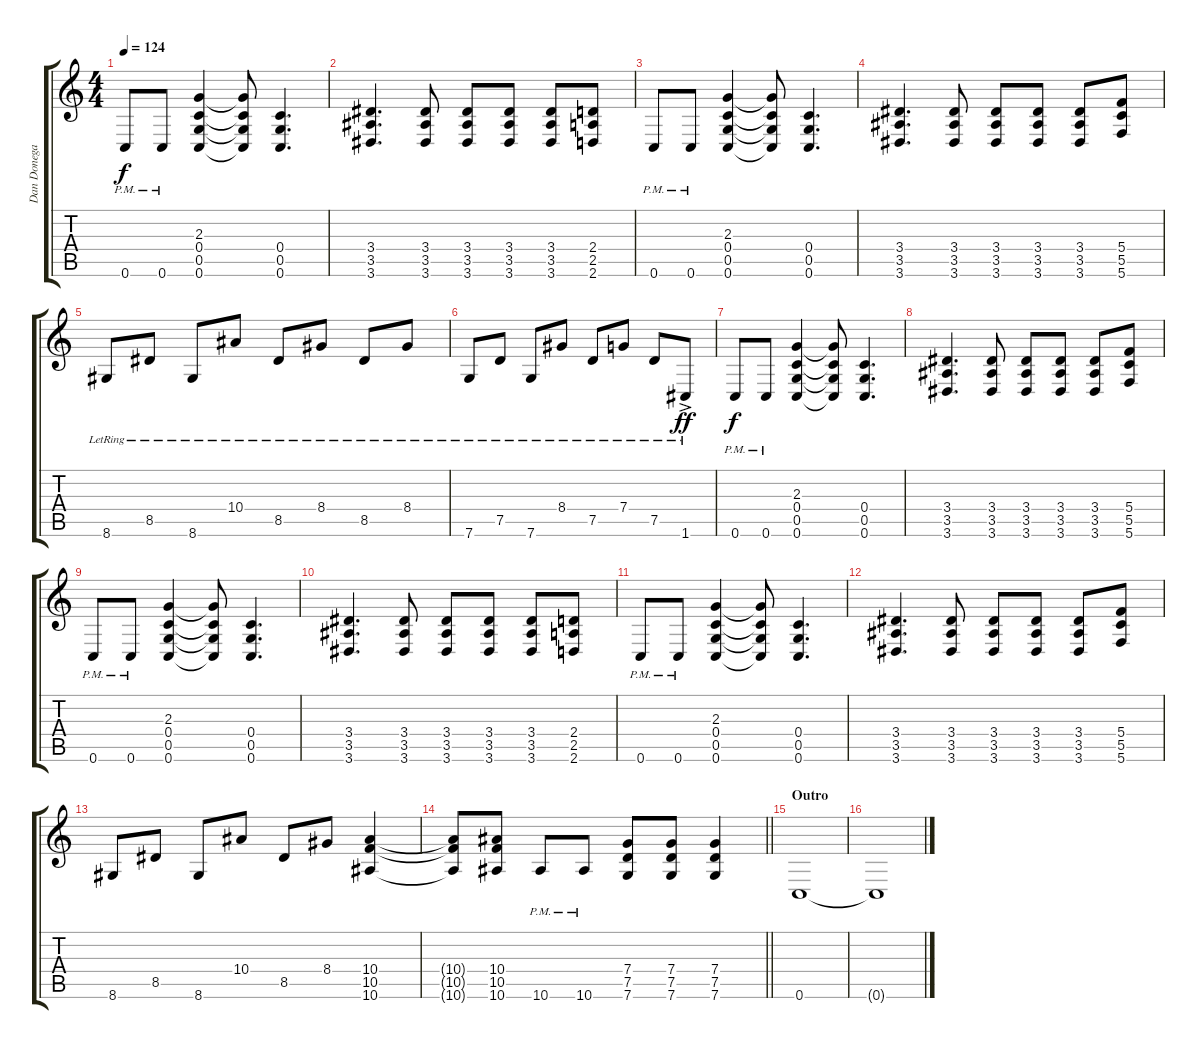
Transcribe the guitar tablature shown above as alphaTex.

\track ("Dan Donegan 2" "Dan Donega") {instrument distortionguitar}
\staff {score tabs}
\tuning (D4 A3 F3 C3 G2 C2) {hide}
\ts (4 4)
\tempo 124
\clef g2
\ks c
0.6{pm}.8{dy f} 0.6{pm}.8 (2.3 0.4 0.5 0.6).4 (2.3{t} 0.4{t} 0.5{t} 0.6{t}).8 (0.4 0.5 0.6).4{d} |
(3.4 3.5 3.6).4{d} (3.4 3.5 3.6).8 (3.4 3.5 3.6).8 (3.4 3.5 3.6).8 (3.4 3.5 3.6).8 (2.4 2.5 2.6).8 |
0.6{pm}.8 0.6{pm}.8 (2.3 0.4 0.5 0.6).4 (2.3{t} 0.4{t} 0.5{t} 0.6{t}).8 (0.4 0.5 0.6).4{d} |
(3.4 3.5 3.6).4{d} (3.4 3.5 3.6).8 (3.4 3.5 3.6).8 (3.4 3.5 3.6).8 (3.4 3.5 3.6).8 (5.4 5.5 5.6).8 |
8.6{lr}.8 8.5{lr}.8 8.6{lr}.8 10.4{lr}.8 8.5{lr}.8 8.4{lr}.8 8.5{lr}.8 8.4{lr}.8 |
7.6{lr}.8 7.5{lr}.8 7.6{lr}.8 8.4{lr}.8 7.5{lr}.8 7.4{lr}.8 7.5{lr}.8 1.6{ac lr}.8{dy ff} |
0.6{pm}.8{dy f} 0.6{pm}.8 (2.3 0.4 0.5 0.6).4 (2.3{t} 0.4{t} 0.5{t} 0.6{t}).8 (0.4 0.5 0.6).4{d} |
(3.4 3.5 3.6).4{d} (3.4 3.5 3.6).8 (3.4 3.5 3.6).8 (3.4 3.5 3.6).8 (3.4 3.5 3.6).8 (5.4 5.5 5.6).8 |
0.6{pm}.8 0.6{pm}.8 (2.3 0.4 0.5 0.6).4 (2.3{t} 0.4{t} 0.5{t} 0.6{t}).8 (0.4 0.5 0.6).4{d} |
(3.4 3.5 3.6).4{d} (3.4 3.5 3.6).8 (3.4 3.5 3.6).8 (3.4 3.5 3.6).8 (3.4 3.5 3.6).8 (2.4 2.5 2.6).8 |
0.6{pm}.8 0.6{pm}.8 (2.3 0.4 0.5 0.6).4 (2.3{t} 0.4{t} 0.5{t} 0.6{t}).8 (0.4 0.5 0.6).4{d} |
(3.4 3.5 3.6).4{d} (3.4 3.5 3.6).8 (3.4 3.5 3.6).8 (3.4 3.5 3.6).8 (3.4 3.5 3.6).8 (5.4 5.5 5.6).8 |
8.6.8 8.5.8 8.6.8 10.4.8 8.5.8 8.4.8 (10.4 10.5 10.6).4 |
\barLineRight lightlight
(10.4{t} 10.5{t} 10.6{t}).8 (10.4 10.5 10.6).8 10.6{pm}.8 10.6{pm}.8 (7.4 7.5 7.6).8 (7.4 7.5 7.6).8 (7.4 7.5 7.6).4 |
\section ("" "Outro")
0.6.1 |
0.6{t}.1
